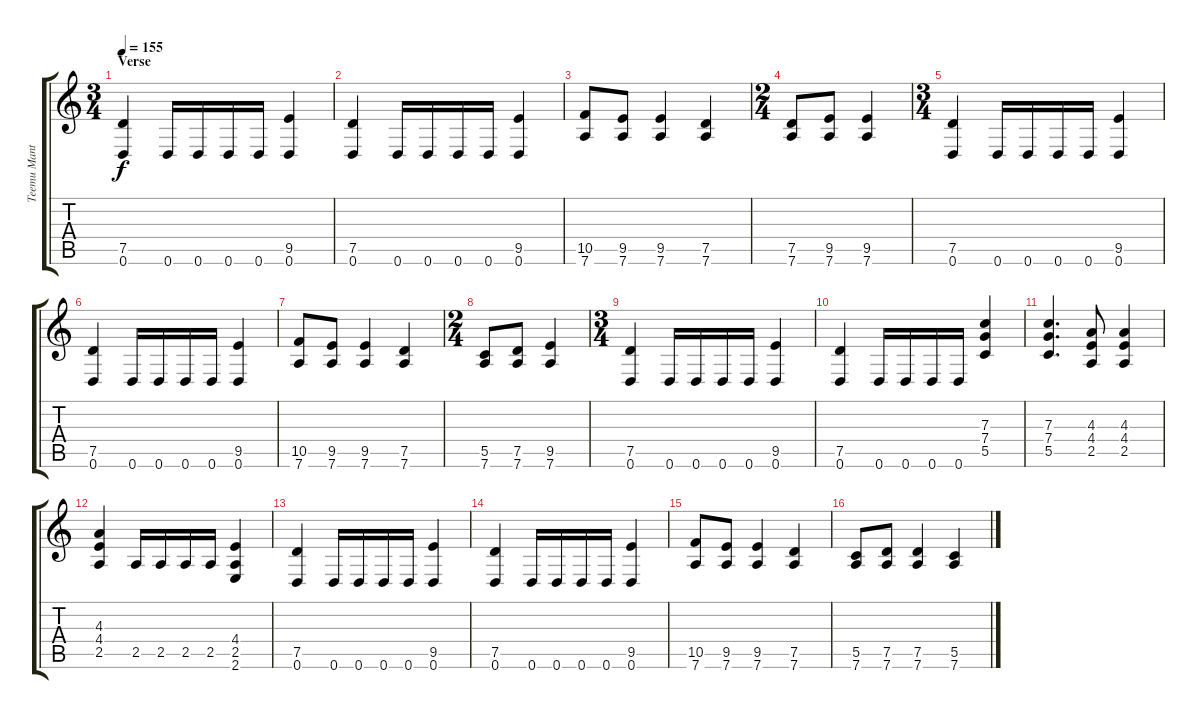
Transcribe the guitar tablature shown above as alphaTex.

\track ("Teemu Mantysaari" "Teemu Mant") {instrument distortionguitar}
\staff {score tabs}
\tuning (D4 A3 F3 C3 G2 D2) {hide}
\ts (3 4)
\section ("" "Verse")
\tempo 155
\clef g2
\ks c
(7.5 0.6).4{dy f} 0.6.16 0.6.16 0.6.16 0.6.16 (9.5 0.6).4 |
(7.5 0.6).4 0.6.16 0.6.16 0.6.16 0.6.16 (9.5 0.6).4 |
(10.5 7.6).8 (9.5 7.6).8 (9.5 7.6).4 (7.5 7.6).4 |
\ts (2 4)
(7.5 7.6).8 (9.5 7.6).8 (9.5 7.6).4 |
\ts (3 4)
(7.5 0.6).4 0.6.16 0.6.16 0.6.16 0.6.16 (9.5 0.6).4 |
(7.5 0.6).4 0.6.16 0.6.16 0.6.16 0.6.16 (9.5 0.6).4 |
(10.5 7.6).8 (9.5 7.6).8 (9.5 7.6).4 (7.5 7.6).4 |
\ts (2 4)
(5.5 7.6).8 (7.5 7.6).8 (9.5 7.6).4 |
\ts (3 4)
(7.5 0.6).4 0.6.16 0.6.16 0.6.16 0.6.16 (9.5 0.6).4 |
(7.5 0.6).4 0.6.16 0.6.16 0.6.16 0.6.16 (7.3 7.4 5.5).4 |
(7.3 7.4 5.5).4{d} (4.3 4.4 2.5).8 (4.3 4.4 2.5).4 |
(4.3 4.4 2.5).4 2.5.16 2.5.16 2.5.16 2.5.16 (4.4 2.5 2.6).4 |
(7.5 0.6).4 0.6.16 0.6.16 0.6.16 0.6.16 (9.5 0.6).4 |
(7.5 0.6).4 0.6.16 0.6.16 0.6.16 0.6.16 (9.5 0.6).4 |
(10.5 7.6).8 (9.5 7.6).8 (9.5 7.6).4 (7.5 7.6).4 |
(5.5 7.6).8 (7.5 7.6).8 (7.5 7.6).4 (5.5 7.6).4
